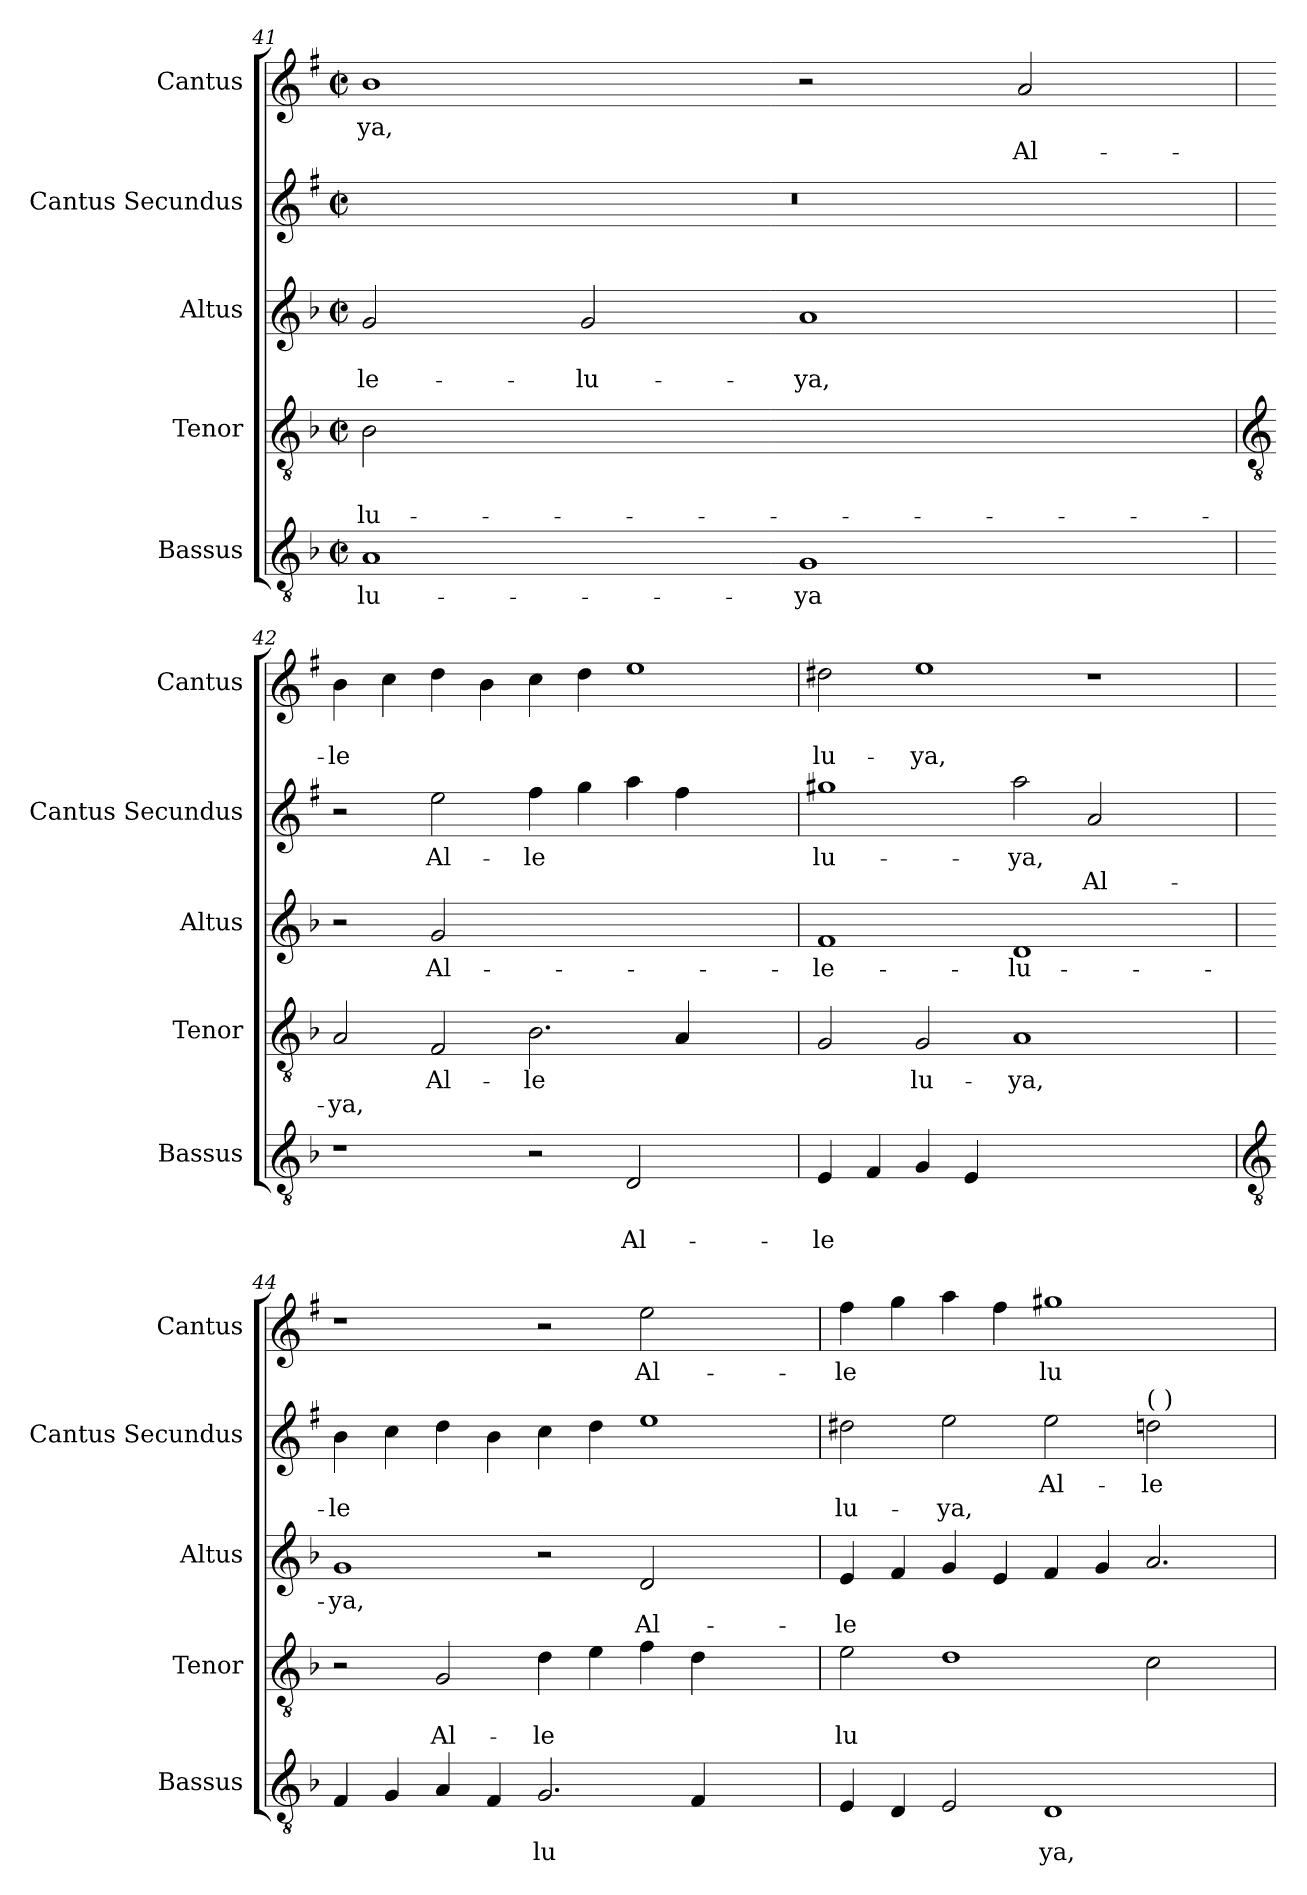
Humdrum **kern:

**kern	**text	**text	**kern	**text	**text	**kern	**text	**text	**kern	**text	**text	**kern	**text	**text
*part5	*part5	*part5	*part4	*part4	*part4	*part3	*part3	*part3	*part2	*part2	*part2	*part1	*part1	*part1
*staff5	*staff5	*staff5	*staff4	*staff4	*staff4	*staff3	*staff3	*staff3	*staff2	*staff2	*staff2	*staff1	*staff1	*staff1
*I"Bassus	*	*	*I"Tenor	*	*	*I"Altus	*	*	*I"Cantus Secundus	*	*	*I"Cantus	*	*
*I'Bassus	*	*	*I'Tenor	*	*	*I'Altus	*	*	*I'Cantus Secundus	*	*	*I'Cantus	*	*
*clefGv2	*	*	*clefGv2	*	*	*clefG2	*	*	*clefG2	*	*	*clefG2	*	*
*	*	*	*	*	*	*	*	*	*ITrd1c2	*	*	*ITrd1c2	*	*
*k[b-]	*	*	*k[b-]	*	*	*k[b-]	*	*	*k[b-]	*	*	*k[b-]	*	*
*F:	*	*	*F:	*	*	*F:	*	*	*F:	*	*	*F:	*	*
*M4/2	*	*	*M4/2	*	*	*M4/2	*	*	*M4/2	*	*	*M4/2	*	*
*met(c|)	*	*	*met(c|)	*	*	*met(c|)	*	*	*met(c|)	*	*	*met(c|)	*	*
=41	=41	=41	=41	=41	=41	=41	=41	=41	=41	=41	=41	=41	=41	=41
!	!LO:LY:b	!	!	!	!LO:LY:b	!	!	!LO:LY:b	!	!	!	!	!LO:LY:b	!
1A	lu-	.	2B-	.	-lu-	2g	.	-le-	0r	.	.	1a	-ya,	.
!	!	!	!	!	!	!	!	!LO:LY:b	!	!	!	!	!	!
.	.	.	1.ryy	.	.	2g	.	-lu-	.	.	.	.	.	.
!	!LO:LY:b	!	!	!	!	!	!	!LO:LY:b	!	!	!	!	!	!
1G	-ya	.	.	.	.	1a	.	-ya,	.	.	.	2r	.	.
!	!	!	!	!	!	!	!	!	!	!	!	!	!	!LO:LY:b
.	.	.	.	.	.	.	.	.	.	.	.	2g	.	Al-
!!LO:LB:g=z
=42	=42	=42	=42	=42	=42	=42	=42	=42	=42	=42	=42	=42	=42	=42
*	*	*	*clefGv2	*	*	*	*	*	*	*	*	*	*	*
!	!	!	!	!	!LO:LY:b	!	!	!	!	!	!	!	!	!LO:LY:b
1r	.	.	2A	.	-ya,	2r	.	.	2r	.	.	4a	.	-le
.	.	.	.	.	.	.	.	.	.	.	.	4b-	.	.
!	!	!	!	!LO:LY:b	!	!	!LO:LY:b	!	!	!LO:LY:b	!	!	!	!
.	.	.	2F	Al-	.	2g	Al-	.	2dd	Al-	.	4cc	.	.
.	.	.	.	.	.	.	.	.	.	.	.	4a	.	.
!	!	!	!	!LO:LY:b	!	!	!	!	!	!LO:LY:b	!	!	!	!
2r	.	.	2.B-	-le	.	1.ryy	.	.	4ee	-le	.	4b-	.	.
.	.	.	.	.	.	.	.	.	4ff	.	.	4cc	.	.
!	!	!LO:LY:b	!	!	!	!	!	!	!	!	!	!	!	!
2D	.	Al-	.	.	.	.	.	.	4gg	.	.	1dd	.	.
.	.	.	4A	.	.	.	.	.	4ee	.	.	.	.	.
2ryy	.	.	2ryy	.	.	.	.	.	2ryy	.	.	.	.	.
!!LO:LB:g=z
=43	=43	=43	=43	=43	=43	=43	=43	=43	=43	=43	=43	=43	=43	=43
!	!	!LO:LY:b	!	!	!	!	!LO:LY:b	!	!	!LO:LY:b	!	!	!	!LO:LY:b
4E	.	-le	2G	.	.	1f	-le-	.	1ff#X	lu-	.	2cc#X	.	lu-
4F	.	.	.	.	.	.	.	.	.	.	.	.	.	.
!	!	!	!	!LO:LY:b	!	!	!	!	!	!	!	!	!	!LO:LY:b
4G	.	.	2G	lu-	.	.	.	.	.	.	.	1dd	.	-ya,
4E	.	.	.	.	.	.	.	.	.	.	.	.	.	.
!	!	!	!	!LO:LY:b	!	!	!LO:LY:b	!	!	!LO:LY:b	!	!	!	!
1.ryy	.	.	1A	-ya,	.	1d	-lu-	.	2gg	-ya,	.	.	.	.
!	!	!	!	!	!	!	!	!	!	!	!LO:LY:b	!	!	!
.	.	.	.	.	.	.	.	.	2g	.	Al-	1r	.	.
.	.	.	2ryy	.	.	2ryy	.	.	2ryy	.	.	.	.	.
!!LO:LB:g=z
=44	=44	=44	=44	=44	=44	=44	=44	=44	=44	=44	=44	=44	=44	=44
*clefGv2	*	*	*	*	*	*	*	*	*	*	*	*	*	*
!	!	!	!	!	!	!	!LO:LY:b	!	!	!	!LO:LY:b	!	!	!
4F	.	.	2r	.	.	1g	-ya,	.	4a	.	-le	1r	.	.
4G	.	.	.	.	.	.	.	.	4b-	.	.	.	.	.
!	!	!	!	!	!LO:LY:b	!	!	!	!	!	!	!	!	!
4A	.	.	2G	.	Al-	.	.	.	4cc	.	.	.	.	.
4F	.	.	.	.	.	.	.	.	4a	.	.	.	.	.
!	!	!LO:LY:b	!	!	!LO:LY:b	!	!	!	!	!	!	!	!	!
2.G	.	lu	4d	.	-le	2r	.	.	4b-	.	.	2r	.	.
.	.	.	4e	.	.	.	.	.	4cc	.	.	.	.	.
!	!	!	!	!	!	!	!	!LO:LY:b	!	!	!	!	!LO:LY:b	!
.	.	.	4f	.	.	2d	.	Al-	1dd	.	.	2dd	Al-	.
4F	.	.	4d	.	.	.	.	.	.	.	.	.	.	.
2ryy	.	.	2ryy	.	.	2ryy	.	.	.	.	.	2ryy	.	.
=45A	=45A	=45A	=45A	=45A	=45A	=45A	=45A	=45A	=45A	=45A	=45A	=45A	=45A	=45A
!	!	!	!	!	!LO:LY:b	!	!	!LO:LY:b	!	!	!LO:LY:b	!	!LO:LY:b	!
4E	.	.	2e	.	lu	4e	.	-le	2cc#X	.	lu-	4ee	-le	.
4D	.	.	.	.	.	4f	.	.	.	.	.	4ff	.	.
!	!	!	!	!	!	!	!	!	!	!	!LO:LY:b	!	!	!
2E	.	.	1d	.	.	4g	.	.	2dd	.	-ya,	4gg	.	.
.	.	.	.	.	.	4e	.	.	.	.	.	4ee	.	.
!	!	!LO:LY:b	!	!	!	!	!	!	!	!LO:LY:b	!	!	!LO:LY:b	!
1D	.	ya,	.	.	.	4f	.	.	2dd	Al-	.	1ff#X	lu	.
.	.	.	.	.	.	4g	.	.	.	.	.	.	.	.
!	!	!	!	!	!	!	!	!	!LO:TX:a:t=(  )	!	!	!	!	!
!	!	!	!	!	!	!	!	!	!	!LO:LY:b	!	!	!	!
.	.	.	2c	.	.	2.a	.	.	2ccn	-le	.	.	.	.
4ryy	.	.	4ryy	.	.	.	.	.	4ryy	.	.	4ryy	.	.
=	=	=	=	=	=	=	=	=	=	=	=	=	=	=
*-	*-	*-	*-	*-	*-	*-	*-	*-	*-	*-	*-	*-	*-	*-
